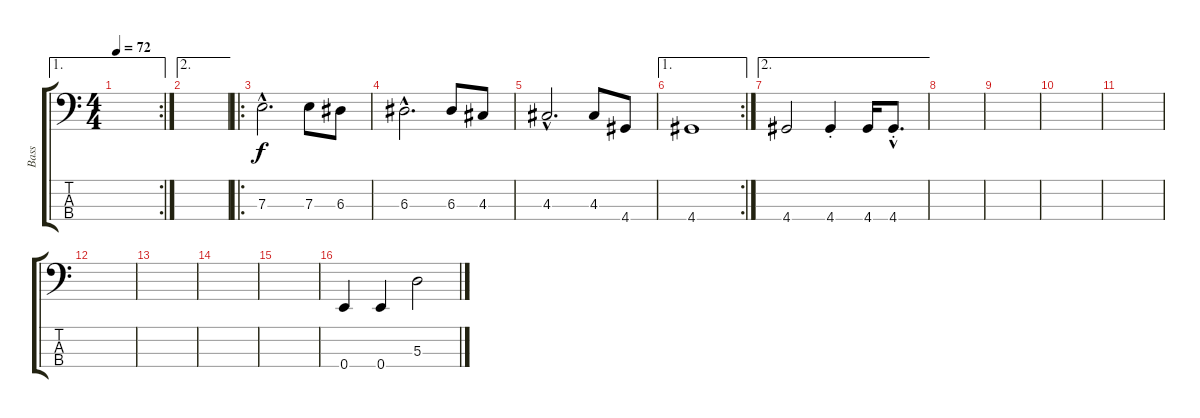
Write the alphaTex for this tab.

\track ("Bass" "Bass") {instrument electricbassfinger}
\staff {score tabs}
\tuning (G2 D2 A1 E1) {hide}
\ae 1
\rc 2
\ts (4 4)
\tempo 72
\clef f4
\ks c
|
\ae 2
|
\ro
7.3{hac}.2{d} 7.3.8 6.3.8 |
6.3{hac}.2{d} 6.3.8 4.3.8 |
4.3{hac}.2{d} 4.3.8 4.4.8 |
\ae 1
\rc 2
4.4.1 |
\ae 2
4.4.2 4.4{st}.4 4.4.16 4.4{hac st}.8{d} |
|
|
|
|
|
|
|
|
0.4.4 0.4.4 5.3.2
